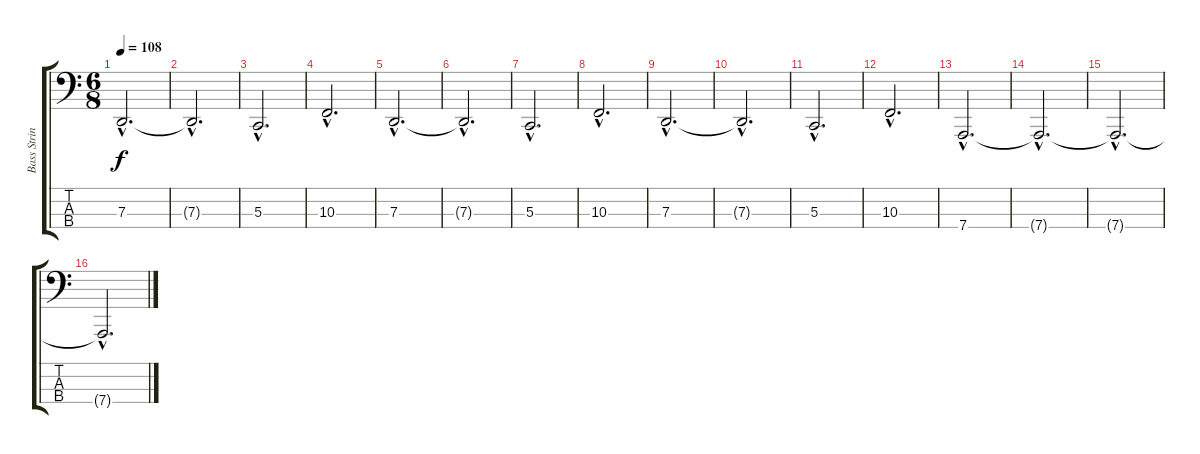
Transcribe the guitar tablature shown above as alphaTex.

\track ("Bass Strings" "Bass Strin") {instrument stringensemble2}
\staff {score tabs}
\tuning (F2 C2 G1 D1) {hide}
\ts (6 8)
\tempo 108
\clef f4
\ks c
7.3{hac}.2{d dy f} |
7.3{hac t}.2{d} |
5.3{hac}.2{d} |
10.3{hac}.2{d} |
7.3{hac}.2{d} |
7.3{hac t}.2{d} |
5.3{hac}.2{d} |
10.3{hac}.2{d} |
7.3{hac}.2{d} |
7.3{hac t}.2{d} |
5.3{hac}.2{d} |
10.3{hac}.2{d} |
\section ("" "")
7.4{hac}.2{d} |
7.4{hac t}.2{d} |
7.4{hac t}.2{d} |
7.4{hac t}.2{d}
